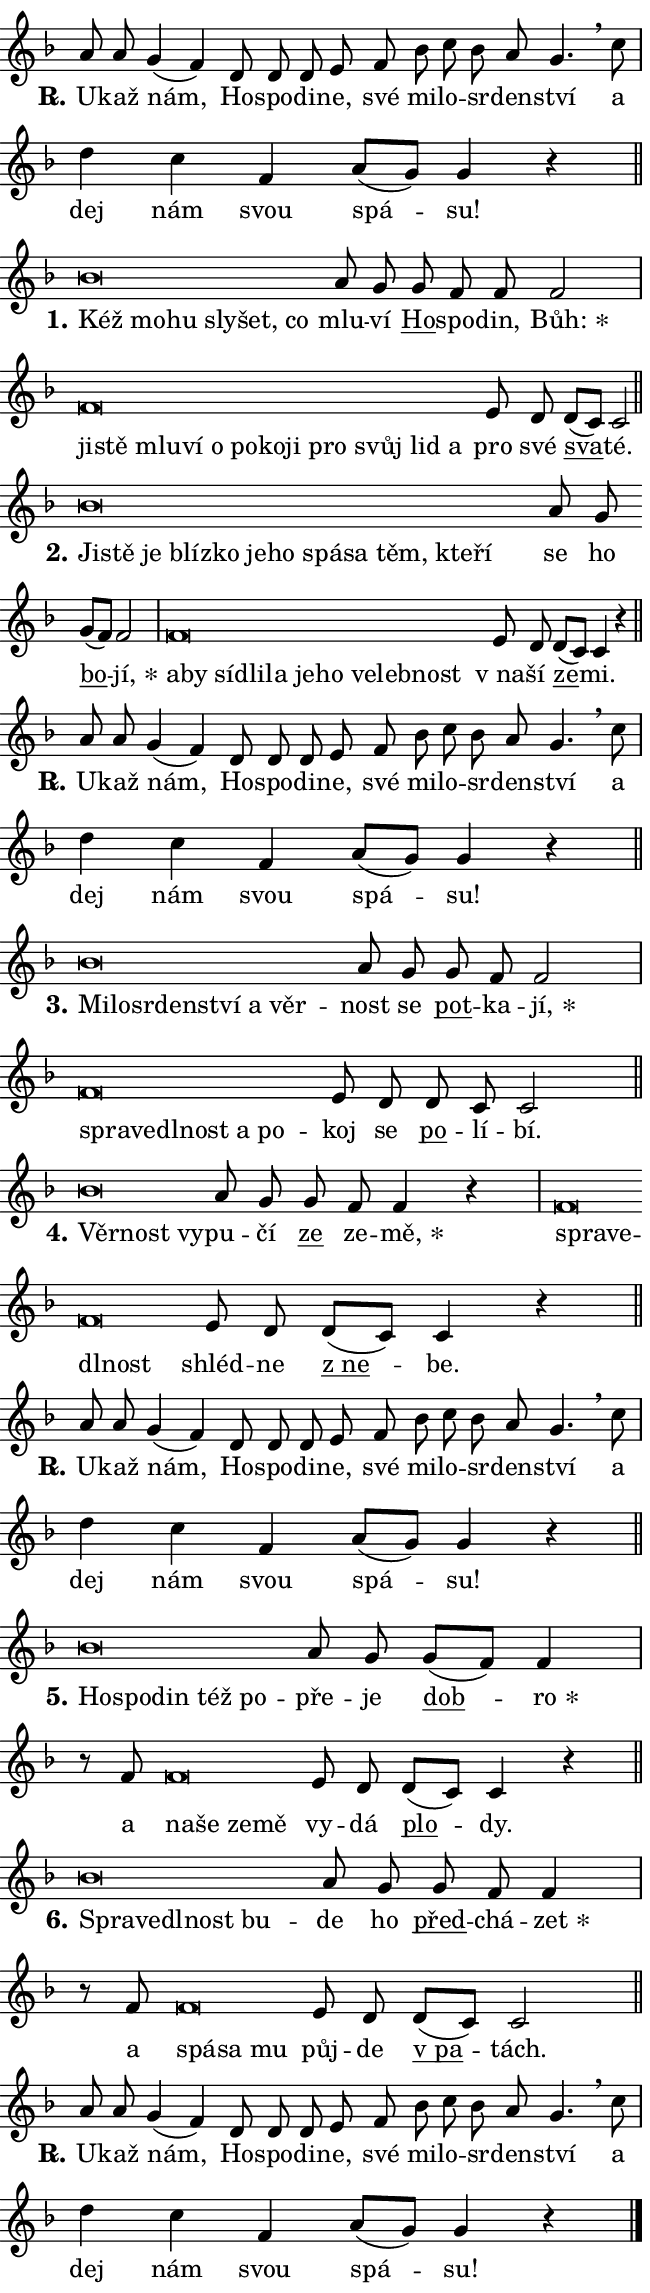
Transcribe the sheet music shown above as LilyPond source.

\version "2.24.0"
\header { tagline = "" }
\paper {
  indent = 0\cm
  top-margin = 0\cm
  right-margin = 0.13\cm % to fit lyric hyphens
  bottom-margin = 0\cm
  left-margin = 0\cm
  paper-width = 11\cm
  page-breaking = #ly:one-page-breaking
  system-system-spacing.basic-distance = #11
  score-system-spacing.basic-distance = #11
  ragged-last = ##f
}


%% Author: Thomas Morley
%% https://lists.gnu.org/archive/html/lilypond-user/2020-05/msg00002.html
#(define (line-position grob)
"Returns position of @var[grob} in current system:
   @code{'start}, if at first time-step
   @code{'end}, if at last time-step
   @code{'middle} otherwise
"
  (let* ((col (ly:item-get-column grob))
         (ln (ly:grob-object col 'left-neighbor))
         (rn (ly:grob-object col 'right-neighbor))
         (col-to-check-left (if (ly:grob? ln) ln col))
         (col-to-check-right (if (ly:grob? rn) rn col))
         (break-dir-left
           (and
             (ly:grob-property col-to-check-left 'non-musical #f)
             (ly:item-break-dir col-to-check-left)))
         (break-dir-right
           (and
             (ly:grob-property col-to-check-right 'non-musical #f)
             (ly:item-break-dir col-to-check-right))))
        (cond ((eqv? 1 break-dir-left) 'start)
              ((eqv? -1 break-dir-right) 'end)
              (else 'middle))))

#(define (tranparent-at-line-position vctor)
  (lambda (grob)
  "Relying on @code{line-position} select the relevant enry from @var{vctor}.
Used to determine transparency,"
    (case (line-position grob)
      ((end) (not (vector-ref vctor 0)))
      ((middle) (not (vector-ref vctor 1)))
      ((start) (not (vector-ref vctor 2))))))

noteHeadBreakVisibility =
#(define-music-function (break-visibility)(vector?)
"Makes @code{NoteHead}s transparent relying on @var{break-visibility}"
#{
  \override NoteHead.transparent =
    #(tranparent-at-line-position break-visibility)
#})

#(define delete-ledgers-for-transparent-note-heads
  (lambda (grob)
    "Reads whether a @code{NoteHead} is transparent.
If so this @code{NoteHead} is removed from @code{'note-heads} from
@var{grob}, which is supposed to be @code{LedgerLineSpanner}.
As a result ledgers are not printed for this @code{NoteHead}"
    (let* ((nhds-array (ly:grob-object grob 'note-heads))
           (nhds-list
             (if (ly:grob-array? nhds-array)
                 (ly:grob-array->list nhds-array)
                 '()))
           ;; Relies on the transparent-property being done before
           ;; Staff.LedgerLineSpanner.after-line-breaking is executed.
           ;; This is fragile ...
           (to-keep
             (remove
               (lambda (nhd)
                 (ly:grob-property nhd 'transparent #f))
               nhds-list)))
      ;; TODO find a better method to iterate over grob-arrays, similiar
      ;; to filter/remove etc for lists
      ;; For now rebuilt from scratch
      (set! (ly:grob-object grob 'note-heads)  '())
      (for-each
        (lambda (nhd)
          (ly:pointer-group-interface::add-grob grob 'note-heads nhd))
        to-keep))))

squashNotes = {
  \override NoteHead.X-extent = #'(-0.2 . 0.2)
  \override NoteHead.Y-extent = #'(-0.75 . 0)
  \override NoteHead.stencil =
    #(lambda (grob)
       (let ((pos (ly:grob-property grob 'staff-position)))
         (begin
           (if (< pos -7) (display "ERROR: Lower brevis then expected\n") (display ""))
           (if (<= pos -6) ly:text-interface::print ly:note-head::print))))
}
unSquashNotes = {
  \revert NoteHead.X-extent
  \revert NoteHead.Y-extent
  \revert NoteHead.stencil
}

hideNotes = \noteHeadBreakVisibility #begin-of-line-visible
unHideNotes = \noteHeadBreakVisibility #all-visible

% work-around for resetting accidentals
% https://lilypond.org/doc/v2.23/Documentation/notation/displaying-rhythms#unmetered-music
cadenzaMeasure = {
  \cadenzaOff
  \partial 1024 s1024
  \cadenzaOn
}

#(define-markup-command (accent layout props text) (markup?)
  "Underline accented syllable"
  (interpret-markup layout props
    #{\markup \override #'(offset . 4.3) \underline { #text }#}))

responsum = \markup \concat {
  "R" \hspace #-1.05 \path #0.1 #'((moveto 0 0.07) (lineto 0.9 0.8)) \hspace #0.05 "."
}

spaceSize = #0.6828661417322834 % exact space size for TeX Gyre Schola

\layout {
  \context {
    \Staff
    \remove "Time_signature_engraver"
    \override LedgerLineSpanner.after-line-breaking = #delete-ledgers-for-transparent-note-heads
  }
  \context {
    \Lyrics {
      \override LyricSpace.minimum-distance = \spaceSize
      \override LyricText.font-name = #"TeX Gyre Schola"
      \override LyricText.font-size = 1
      \override StanzaNumber.font-name = #"TeX Gyre Schola Bold"
      \override StanzaNumber.font-size = 1
    }
  }
  \context {
    \Score 
    \override NoteHead.text =
      #(lambda (grob) 
        (let ((pos (ly:grob-property grob 'staff-position)))
          #{\markup {
            \combine
              \halign #-0.55 \raise #(if (= pos -6) 0 0.5) \override #'(thickness . 2) \draw-line #'(3.2 . 0)
              \musicglyph "noteheads.sM1"
          }#}))
  }
}

% magnetic-lyrics.ily
%
%   written by
%     Jean Abou Samra <jean@abou-samra.fr>
%     Werner Lemberg <wl@gnu.org>
%
%   adapted by
%     Jiri Hon <jiri.hon@gmail.com>
%
% Version 2022-Apr-15

% https://www.mail-archive.com/lilypond-user@gnu.org/msg149350.html

#(define (Left_hyphen_pointer_engraver context)
   "Collect syllable-hyphen-syllable occurrences in lyrics and store
them in properties.  This engraver only looks to the left.  For
example, if the lyrics input is @code{foo -- bar}, it does the
following.

@itemize @bullet
@item
Set the @code{text} property of the @code{LyricHyphen} grob between
@q{foo} and @q{bar} to @code{foo}.

@item
Set the @code{left-hyphen} property of the @code{LyricText} grob with
text @q{foo} to the @code{LyricHyphen} grob between @q{foo} and
@q{bar}.
@end itemize

Use this auxiliary engraver in combination with the
@code{lyric-@/text::@/apply-@/magnetic-@/offset!} hook."
   (let ((hyphen #f)
         (text #f))
     (make-engraver
      (acknowledgers
       ((lyric-syllable-interface engraver grob source-engraver)
        (set! text grob)))
      (end-acknowledgers
       ((lyric-hyphen-interface engraver grob source-engraver)
        ;(when (not (grob::has-interface grob 'lyric-space-interface))
          (set! hyphen grob)));)
      ((stop-translation-timestep engraver)
       (when (and text hyphen)
         (ly:grob-set-object! text 'left-hyphen hyphen))
       (set! text #f)
       (set! hyphen #f)))))

#(define (lyric-text::apply-magnetic-offset! grob)
   "If the space between two syllables is less than the value in
property @code{LyricText@/.details@/.squash-threshold}, move the right
syllable to the left so that it gets concatenated with the left
syllable.

Use this function as a hook for
@code{LyricText@/.after-@/line-@/breaking} if the
@code{Left_@/hyphen_@/pointer_@/engraver} is active."
   (let ((hyphen (ly:grob-object grob 'left-hyphen #f)))
     (when hyphen
       (let ((left-text (ly:spanner-bound hyphen LEFT)))
         (when (grob::has-interface left-text 'lyric-syllable-interface)
           (let* ((common (ly:grob-common-refpoint grob left-text X))
                  (this-x-ext (ly:grob-extent grob common X))
                  (left-x-ext
                   (begin
                     ;; Trigger magnetism for left-text.
                     (ly:grob-property left-text 'after-line-breaking)
                     (ly:grob-extent left-text common X)))
                  ;; `delta` is the gap width between two syllables.
                  (delta (- (interval-start this-x-ext)
                            (interval-end left-x-ext)))
                  (details (ly:grob-property grob 'details))
                  (threshold (assoc-get 'squash-threshold details 0.2)))
             (when (< delta threshold)
               (let* (;; We have to manipulate the input text so that
                      ;; ligatures crossing syllable boundaries are not
                      ;; disabled.  For languages based on the Latin
                      ;; script this is essentially a beautification.
                      ;; However, for non-Western scripts it can be a
                      ;; necessity.
                      (lt (ly:grob-property left-text 'text))
                      (rt (ly:grob-property grob 'text))
                      (is-space (grob::has-interface hyphen 'lyric-space-interface))
                      (space (if is-space " " ""))
                      (extra-delta (if is-space spaceSize 0))
                      ;; Append new syllable.
                      (ltrt-space (if (and (string? lt) (string? rt))
                                (string-append lt space rt)
                                (make-concat-markup (list lt space rt))))
                      ;; Right-align `ltrt` to the right side.
                      (ltrt-space-markup (grob-interpret-markup
                               grob
                               (make-translate-markup
                                (cons (interval-length this-x-ext) 0)
                                (make-right-align-markup ltrt-space)))))
                 (begin
                   ;; Don't print `left-text`.
                   (ly:grob-set-property! left-text 'stencil #f)
                   ;; Set text and stencil (which holds all collected
                   ;; syllables so far) and shift it to the left.
                   (ly:grob-set-property! grob 'text ltrt-space)
                   (ly:grob-set-property! grob 'stencil ltrt-space-markup)
                   (ly:grob-translate-axis! grob (- (- delta extra-delta)) X))))))))))


#(define (lyric-hyphen::displace-bounds-first grob)
   ;; Make very sure this callback isn't triggered too early.
   (let ((left (ly:spanner-bound grob LEFT))
         (right (ly:spanner-bound grob RIGHT)))
     (ly:grob-property left 'after-line-breaking)
     (ly:grob-property right 'after-line-breaking)
     (ly:lyric-hyphen::print grob)))

squashThreshold = #0.4

\layout {
  \context {
    \Lyrics
    \consists #Left_hyphen_pointer_engraver
    \override LyricText.after-line-breaking =
      #lyric-text::apply-magnetic-offset!
    \override LyricHyphen.stencil = #lyric-hyphen::displace-bounds-first
    \override LyricText.details.squash-threshold = \squashThreshold
    \override LyricHyphen.minimum-distance = 0
    \override LyricHyphen.minimum-length = \squashThreshold
  }
}

squashText = \override LyricText.details.squash-threshold = 9999
unSquashText = \override LyricText.details.squash-threshold = \squashThreshold

leftText = \override LyricText.self-alignment-X = #LEFT
unLeftText = \revert LyricText.self-alignment-X

starOffset = #(lambda (grob) 
                (let ((x_offset (ly:self-alignment-interface::aligned-on-x-parent grob)))
                  (if (= x_offset 0) 0 (+ x_offset 1.2))))

star = #(define-music-function (syllable)(string?)
"Append star separator at the end of a syllable"
#{
  \once \override LyricText.X-offset = #starOffset
  \lyricmode { \markup {
    #syllable
    \override #'((font-name . "TeX Gyre Schola Bold")) \hspace #0.2 \lower #0.65 \larger "*"
  } }
#})

starAccent = #(define-music-function (syllable)(string?)
"Append star separator at the end of a syllable and make accent"
#{
  \once \override LyricText.X-offset = #starOffset
  \lyricmode { \markup {
    \accent #syllable
    \override #'((font-name . "TeX Gyre Schola Bold")) \hspace #0.2 \lower #0.65 \larger "*"
  } }
#})

breath = #(define-music-function (syllable)(string?)
"Append breathing indicator at the end of a syllable"
#{
  \lyricmode { \markup { #syllable "+" } }
#})

optionalBreath = #(define-music-function (syllable)(string?)
"Append optional breathing indicator at the end of a syllable"
#{
  \lyricmode { \markup { #syllable "(+)" } }
#})


\score {
    <<
        \new Voice = "melody" { \cadenzaOn \key f \major \relative { a'8 a g4( f) \bar "" d8 d d \bar "" e f \bar "" bes c bes a g4. \breathe c8 \cadenzaMeasure \bar "|" d4 c f, \bar "" a8[( g)] g4 r \cadenzaMeasure \bar "||" \break } }
        \new Lyrics \lyricsto "melody" { \lyricmode { \set stanza = \responsum
U -- kaž nám, Ho -- spo -- di -- ne, své mi -- lo -- sr -- den -- ství a dej nám svou spá -- su! } }
    >>
    \layout {}
}

\score {
    <<
        \new Voice = "melody" { \cadenzaOn \key f \major \relative { \squashNotes bes'\breve*1/16 \hideNotes \breve*1/16 \bar "" \breve*1/16 \bar "" \breve*1/16 \bar "" \breve*1/16 \breve*1/16 \bar "" \unHideNotes \unSquashNotes a8 g \bar "" g f f f2 \cadenzaMeasure \bar "|" \squashNotes f\breve*1/16 \hideNotes \breve*1/16 \bar "" \breve*1/16 \bar "" \breve*1/16 \bar "" \breve*1/16 \bar "" \breve*1/16 \bar "" \breve*1/16 \bar "" \breve*1/16 \bar "" \breve*1/16 \bar "" \breve*1/16 \bar "" \breve*1/16 \breve*1/16 \bar "" \unHideNotes \unSquashNotes e8 d \bar "" d[( c)] c2 \cadenzaMeasure \bar "||" \break } }
        \new Lyrics \lyricsto "melody" { \lyricmode { \set stanza = "1."
\leftText Kéž \squashText mo -- hu sly -- šet, co \unLeftText \unSquashText mlu -- ví \markup \accent Ho -- spo -- din, \star Bůh: \leftText ji -- \squashText stě mlu -- ví o po -- ko -- ji pro svůj lid a \unLeftText \unSquashText pro své \markup \accent sva -- té. } }
    >>
    \layout {}
}

\score {
    <<
        \new Voice = "melody" { \cadenzaOn \key f \major \relative { \squashNotes bes'\breve*1/16 \hideNotes \breve*1/16 \bar "" \breve*1/16 \bar "" \breve*1/16 \bar "" \breve*1/16 \bar "" \breve*1/16 \bar "" \breve*1/16 \bar "" \breve*1/16 \bar "" \breve*1/16 \bar "" \breve*1/16 \bar "" \breve*1/16 \breve*1/16 \bar "" \unHideNotes \unSquashNotes a8 g \bar "" g[( f)] f2 \cadenzaMeasure \bar "|" \squashNotes f\breve*1/16 \hideNotes \breve*1/16 \bar "" \breve*1/16 \bar "" \breve*1/16 \bar "" \breve*1/16 \bar "" \breve*1/16 \bar "" \breve*1/16 \bar "" \breve*1/16 \bar "" \breve*1/16 \breve*1/16 \bar "" \unHideNotes \unSquashNotes e8 d \bar "" d[( c)] c4 r \cadenzaMeasure \bar "||" \break } }
        \new Lyrics \lyricsto "melody" { \lyricmode { \set stanza = "2."
\leftText Ji -- \squashText stě je blíz -- ko je -- ho spá -- sa těm, kte -- ří \unLeftText \unSquashText se ho \markup \accent bo -- \star jí, \leftText a -- \squashText by sí -- dli -- la je -- ho ve -- leb -- nost \unLeftText \unSquashText "v na" -- ší \markup \accent ze -- mi. } }
    >>
    \layout {}
}

\score {
    <<
        \new Voice = "melody" { \cadenzaOn \key f \major \relative { a'8 a g4( f) \bar "" d8 d d \bar "" e f \bar "" bes c bes a g4. \breathe c8 \cadenzaMeasure \bar "|" d4 c f, \bar "" a8[( g)] g4 r \cadenzaMeasure \bar "||" \break } }
        \new Lyrics \lyricsto "melody" { \lyricmode { \set stanza = \responsum
U -- kaž nám, Ho -- spo -- di -- ne, své mi -- lo -- sr -- den -- ství a dej nám svou spá -- su! } }
    >>
    \layout {}
}

\score {
    <<
        \new Voice = "melody" { \cadenzaOn \key f \major \relative { \squashNotes bes'\breve*1/16 \hideNotes \breve*1/16 \bar "" \breve*1/16 \bar "" \breve*1/16 \bar "" \breve*1/16 \bar "" \breve*1/16 \breve*1/16 \bar "" \unHideNotes \unSquashNotes a8 g \bar "" g f f2 \cadenzaMeasure \bar "|" \squashNotes f\breve*1/16 \hideNotes \breve*1/16 \bar "" \breve*1/16 \bar "" \breve*1/16 \bar "" \breve*1/16 \breve*1/16 \bar "" \unHideNotes \unSquashNotes e8 d \bar "" d c c2 \cadenzaMeasure \bar "||" \break } }
        \new Lyrics \lyricsto "melody" { \lyricmode { \set stanza = "3."
\leftText Mi -- \squashText lo -- sr -- den -- ství a věr -- \unLeftText \unSquashText nost se \markup \accent pot -- ka -- \star jí, \leftText spra -- \squashText ve -- dl -- nost a po -- \unLeftText \unSquashText koj se \markup \accent po -- lí -- bí. } }
    >>
    \layout {}
}

\score {
    <<
        \new Voice = "melody" { \cadenzaOn \key f \major \relative { \squashNotes bes'\breve*1/16 \hideNotes \breve*1/16 \breve*1/16 \bar "" \unHideNotes \unSquashNotes a8 g \bar "" g f f4 r \cadenzaMeasure \bar "|" \squashNotes f\breve*1/16 \hideNotes \breve*1/16 \bar "" \breve*1/16 \breve*1/16 \bar "" \unHideNotes \unSquashNotes e8 d \bar "" d[( c)] c4 r \cadenzaMeasure \bar "||" \break } }
        \new Lyrics \lyricsto "melody" { \lyricmode { \set stanza = "4."
\leftText Věr -- \squashText nost vy -- \unLeftText \unSquashText pu -- čí \markup \accent ze ze -- \star mě, \leftText spra -- \squashText ve -- dl -- nost \unLeftText \unSquashText shléd -- ne \markup \accent "z ne" -- be. } }
    >>
    \layout {}
}

\score {
    <<
        \new Voice = "melody" { \cadenzaOn \key f \major \relative { a'8 a g4( f) \bar "" d8 d d \bar "" e f \bar "" bes c bes a g4. \breathe c8 \cadenzaMeasure \bar "|" d4 c f, \bar "" a8[( g)] g4 r \cadenzaMeasure \bar "||" \break } }
        \new Lyrics \lyricsto "melody" { \lyricmode { \set stanza = \responsum
U -- kaž nám, Ho -- spo -- di -- ne, své mi -- lo -- sr -- den -- ství a dej nám svou spá -- su! } }
    >>
    \layout {}
}

\score {
    <<
        \new Voice = "melody" { \cadenzaOn \key f \major \relative { \squashNotes bes'\breve*1/16 \hideNotes \breve*1/16 \bar "" \breve*1/16 \bar "" \breve*1/16 \breve*1/16 \bar "" \unHideNotes \unSquashNotes a8 g \bar "" g[( f)] f4 \cadenzaMeasure \bar "|" r8 f \squashNotes f\breve*1/16 \hideNotes \breve*1/16 \bar "" \breve*1/16 \breve*1/16 \bar "" \unHideNotes \unSquashNotes e8 d \bar "" d[( c)] c4 r \cadenzaMeasure \bar "||" \break } }
        \new Lyrics \lyricsto "melody" { \lyricmode { \set stanza = "5."
\leftText Ho -- \squashText spo -- din též po -- \unLeftText \unSquashText pře -- je \markup \accent dob -- \star ro a \leftText na -- \squashText še ze -- mě \unLeftText \unSquashText vy -- dá \markup \accent plo -- dy. } }
    >>
    \layout {}
}

\score {
    <<
        \new Voice = "melody" { \cadenzaOn \key f \major \relative { \squashNotes bes'\breve*1/16 \hideNotes \breve*1/16 \bar "" \breve*1/16 \bar "" \breve*1/16 \breve*1/16 \bar "" \unHideNotes \unSquashNotes a8 g \bar "" g f f4 \cadenzaMeasure \bar "|" r8 f \squashNotes f\breve*1/16 \hideNotes \breve*1/16 \breve*1/16 \bar "" \unHideNotes \unSquashNotes e8 d \bar "" d[( c)] c2 \cadenzaMeasure \bar "||" \break } }
        \new Lyrics \lyricsto "melody" { \lyricmode { \set stanza = "6."
\leftText Spra -- \squashText ve -- dl -- nost bu -- \unLeftText \unSquashText de ho \markup \accent před -- chá -- \star zet a \leftText spá -- \squashText sa mu \unLeftText \unSquashText půj -- de \markup \accent "v pa" -- tách. } }
    >>
    \layout {}
}

\score {
    <<
        \new Voice = "melody" { \cadenzaOn \key f \major \relative { a'8 a g4( f) \bar "" d8 d d \bar "" e f \bar "" bes c bes a g4. \breathe c8 \cadenzaMeasure \bar "|" d4 c f, \bar "" a8[( g)] g4 r \cadenzaMeasure \bar "||" \break } \bar "|." }
        \new Lyrics \lyricsto "melody" { \lyricmode { \set stanza = \responsum
U -- kaž nám, Ho -- spo -- di -- ne, své mi -- lo -- sr -- den -- ství a dej nám svou spá -- su! } }
    >>
    \layout {}
}
